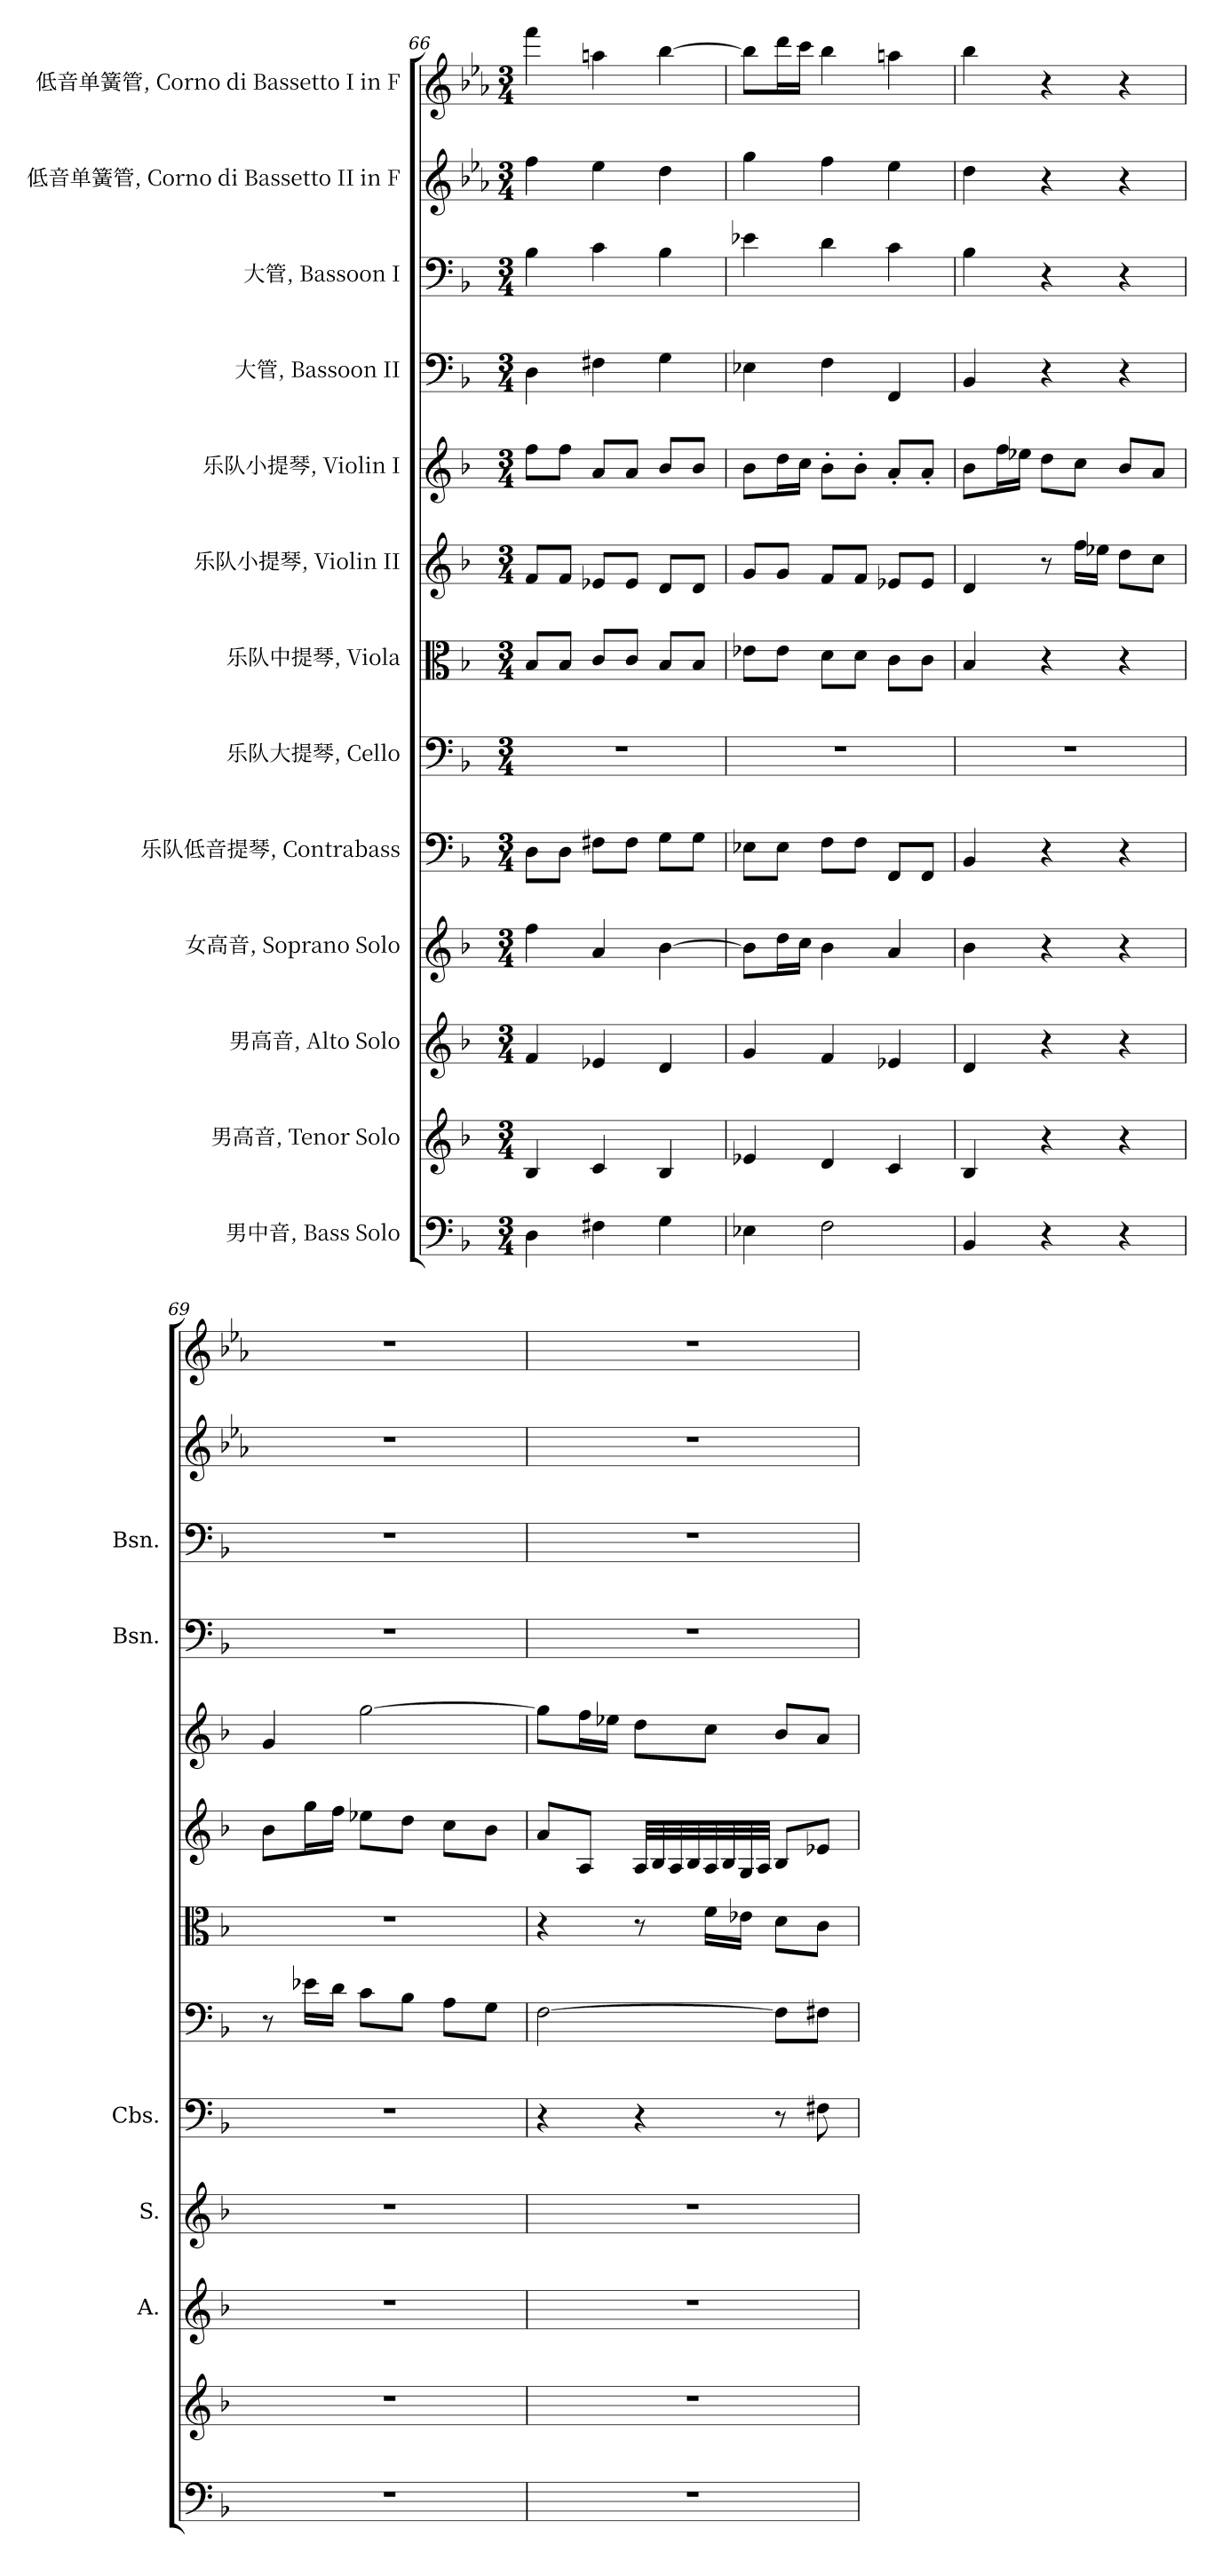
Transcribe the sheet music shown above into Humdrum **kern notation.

**kern	**kern	**kern	**kern	**kern	**kern	**kern	**kern	**kern	**kern	**kern	**kern	**kern
*part13	*part12	*part11	*part10	*part9	*part8	*part7	*part6	*part5	*part4	*part3	*part2	*part1
*staff13	*staff12	*staff11	*staff10	*staff9	*staff8	*staff7	*staff6	*staff5	*staff4	*staff3	*staff2	*staff1
*I"男中音, Bass Solo	*I"男高音, Tenor Solo	*I"男高音, Alto Solo	*I"女高音, Soprano Solo	*I"乐队低音提琴, Contrabass	*I"乐队大提琴, Cello	*I"乐队中提琴, Viola	*I"乐队小提琴, Violin II	*I"乐队小提琴, Violin I	*I"大管, Bassoon II	*I"大管, Bassoon I	*I"低音单簧管, Corno di Bassetto II in F	*I"低音单簧管, Corno di Bassetto I  in F
*	*	*I'A.	*I'S.	*I'Cbs.	*	*	*	*	*I'Bsn.	*I'Bsn.	*	*
*clefF4	*clefG2	*clefG2	*clefG2	*clefF4	*clefF4	*clefC3	*clefG2	*clefG2	*clefF4	*clefF4	*clefG2	*clefG2
*	*	*	*	*ITrd7c12	*	*	*	*	*	*	*ITrd8c14	*ITrd8c14
*k[b-]	*k[b-]	*k[b-]	*k[b-]	*k[b-]	*k[b-]	*k[b-]	*k[b-]	*k[b-]	*k[b-]	*k[b-]	*k[b-e-a-]	*k[b-e-a-]
*M3/4	*M3/4	*M3/4	*M3/4	*M3/4	*M3/4	*M3/4	*M3/4	*M3/4	*M3/4	*M3/4	*M3/4	*M3/4
=66	=66	=66	=66	=66	=66	=66	=66	=66	=66	=66	=66	=66
4D\	4B-/	4f/	4ff\	8DD\L	2.r	8B-/L	8f/L	8ff\L	4D\	4B-\	4f\	4ff\
.	.	.	.	8DD\J	.	8B-/J	8f/J	8ff\J	.	.	.	.
4F#X\	4c/	4e-X/	4a/	8FF#X\L	.	8c/L	8e-X/L	8a/L	4F#X\	4c\	4e-\	4an\
.	.	.	.	8FF#\J	.	8c/J	8e-/J	8a/J	.	.	.	.
4G\	4B-/	4d/	[4b-\	8GG\L	.	8B-/L	8d/L	8b-/L	4G\	4B-\	4d\	[4b-\
.	.	.	.	8GG\J	.	8B-/J	8d/J	8b-/J	.	.	.	.
=67	=67	=67	=67	=67	=67	=67	=67	=67	=67	=67	=67	=67
4E-X\	4e-X/	4g/	8b-\L]	8EE-X\L	2.r	8e-X\L	8g/L	8b-\L	4E-X\	4e-X\	4g\	8b-\L]
.	.	.	16dd\L	8EE-\J	.	8e-\J	8g/J	16dd\L	.	.	.	16dd\L
.	.	.	16cc\JJ	.	.	.	.	16cc\JJ	.	.	.	16cc\JJ
2F\	4d/	4f/	4b-\	8FF\L	.	8d\L	8f/L	8b-'\L	4F\	4d\	4f\	4b-\
.	.	.	.	8FF\J	.	8d\J	8f/J	8b-'\J	.	.	.	.
.	4c/	4e-X/	4a/	8FFF/L	.	8c\L	8e-X/L	8a'/L	4FF/	4c\	4e-\	4an\
.	.	.	.	8FFF/J	.	8c\J	8e-/J	8a'/J	.	.	.	.
!!LO:PB:g=z
=68	=68	=68	=68	=68	=68	=68	=68	=68	=68	=68	=68	=68
4BB-/	4B-/	4d/	4b-\	4BBB-/	2.r	4B-/	4d/	8b-\L	4BB-/	4B-\	4d\	4b-\
.	.	.	.	.	.	.	.	16ff\L	.	.	.	.
.	.	.	.	.	.	.	.	16ee-X\JJ	.	.	.	.
4r	4r	4r	4r	4r	.	4r	8r	8dd\L	4r	4r	4r	4r
.	.	.	.	.	.	.	16ff\LL	8cc\J	.	.	.	.
.	.	.	.	.	.	.	16ee-X\JJ	.	.	.	.	.
4r	4r	4r	4r	4r	.	4r	8dd\L	8b-/L	4r	4r	4r	4r
.	.	.	.	.	.	.	8cc\J	8a/J	.	.	.	.
=69	=69	=69	=69	=69	=69	=69	=69	=69	=69	=69	=69	=69
2.r	2.r	2.r	2.r	2.r	8r	2.r	8b-\L	4g/	2.r	2.r	2.r	2.r
.	.	.	.	.	16e-X\LL	.	16gg\L	.	.	.	.	.
.	.	.	.	.	16d\JJ	.	16ff\JJ	.	.	.	.	.
.	.	.	.	.	8c\L	.	8ee-X\L	[2gg\	.	.	.	.
.	.	.	.	.	8B-\J	.	8dd\J	.	.	.	.	.
.	.	.	.	.	8A\L	.	8cc\L	.	.	.	.	.
.	.	.	.	.	8G\J	.	8b-\J	.	.	.	.	.
=70	=70	=70	=70	=70	=70	=70	=70	=70	=70	=70	=70	=70
2.r	2.r	2.r	2.r	4r	[2F\	4r	8a/L	8gg\L]	2.r	2.r	2.r	2.r
.	.	.	.	.	.	.	8A/J	16ff\L	.	.	.	.
.	.	.	.	.	.	.	.	16ee-X\JJ	.	.	.	.
.	.	.	.	4r	.	8r	32A/LLL	8dd\L	.	.	.	.
.	.	.	.	.	.	.	32B-/	.	.	.	.	.
.	.	.	.	.	.	.	32A/	.	.	.	.	.
.	.	.	.	.	.	.	32B-/	.	.	.	.	.
.	.	.	.	.	.	16f\LL	32A/	8cc\J	.	.	.	.
.	.	.	.	.	.	.	32B-/	.	.	.	.	.
.	.	.	.	.	.	16e-X\JJ	32G/	.	.	.	.	.
.	.	.	.	.	.	.	32A/JJJ	.	.	.	.	.
.	.	.	.	8r	8F\L]	8d\L	8B-/L	8b-/L	.	.	.	.
.	.	.	.	8FF#X\	8F#X\J	8c\J	8e-X/J	8a/J	.	.	.	.
=	=	=	=	=	=	=	=	=	=	=	=	=
*-	*-	*-	*-	*-	*-	*-	*-	*-	*-	*-	*-	*-
